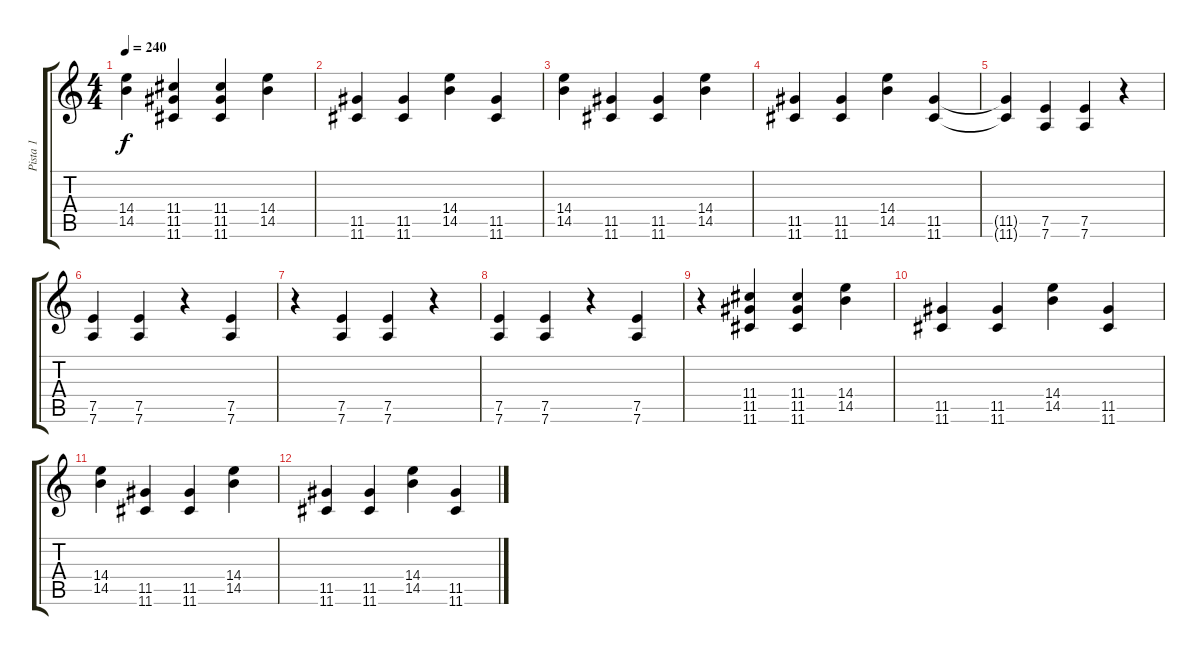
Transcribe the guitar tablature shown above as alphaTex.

\track ("Pista 1" "Pista 1") {instrument electricguitarclean}
\staff {score tabs}
\tuning (E4 B3 G3 D3 A2 D2) {hide}
\ts (4 4)
\tempo 240
\clef g2
\ks c
(14.4 14.5).4{dy f} (11.4 11.5 11.6).4{instrument distortionguitar} (11.4 11.5 11.6).4 (14.4 14.5).4 |
(11.5 11.6).4 (11.5 11.6).4 (14.4 14.5).4 (11.5 11.6).4 |
(14.4 14.5).4 (11.5 11.6).4 (11.5 11.6).4 (14.4 14.5).4 |
(11.5 11.6).4 (11.5 11.6).4 (14.4 14.5).4 (11.5 11.6).4 |
(11.5{t} 11.6{t}).4 (7.5 7.6).4 (7.5 7.6).4 r.4 |
(7.5 7.6).4 (7.5 7.6).4 r.4 (7.5 7.6).4 |
r.4 (7.5 7.6).4 (7.5 7.6).4 r.4 |
(7.5 7.6).4 (7.5 7.6).4 r.4 (7.5 7.6).4 |
r.4 (11.4 11.5 11.6).4{volume 16 instrument distortionguitar} (11.4 11.5 11.6).4 (14.4 14.5).4 |
(11.5 11.6).4 (11.5 11.6).4 (14.4 14.5).4 (11.5 11.6).4 |
(14.4 14.5).4 (11.5 11.6).4 (11.5 11.6).4 (14.4 14.5).4 |
(11.5 11.6).4 (11.5 11.6).4 (14.4 14.5).4 (11.5 11.6).4
